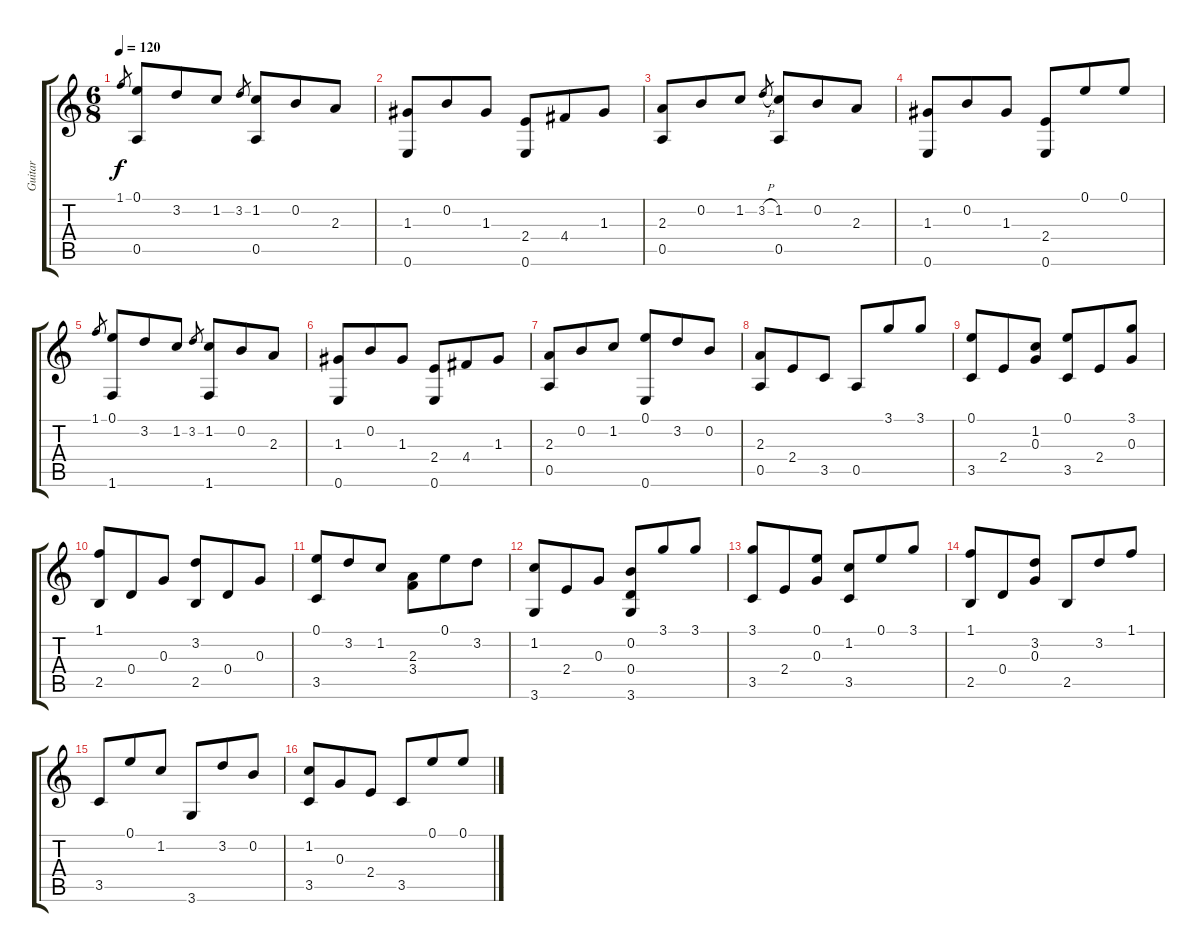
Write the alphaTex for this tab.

\track ("Guitar" "Guitar") {instrument acousticguitarnylon}
\staff {score tabs}
\tuning (E4 B3 G3 D3 A2 E2) {hide}
\ts (6 8)
\tempo 120
\clef g2
\ks c
1.1.8{gr dy f} (0.1 0.5).8 3.2.8 1.2.8 3.2.8{gr} (1.2 0.5).8 0.2.8 2.3.8 |
(1.3 0.6).8 0.2.8 1.3.8 (2.4 0.6).8 4.4.8 1.3.8 |
(2.3 0.5).8 0.2.8 1.2.8 3.2{h}.8{gr} (1.2 0.5).8 0.2.8 2.3.8 |
(1.3 0.6).8 0.2.8 1.3.8 (2.4 0.6).8 0.1.8 0.1.8 |
1.1.8{gr} (0.1 1.6).8 3.2.8 1.2.8 3.2.8{gr} (1.2 1.6).8 0.2.8 2.3.8 |
(1.3 0.6).8 0.2.8 1.3.8 (2.4 0.6).8 4.4.8 1.3.8 |
(2.3 0.5).8 0.2.8 1.2.8 (0.1 0.6).8 3.2.8 0.2.8 |
(2.3 0.5).8 2.4.8 3.5.8 0.5.8 3.1.8 3.1.8 |
(0.1 3.5).8 2.4.8 (1.2 0.3).8 (0.1 3.5).8 2.4.8 (3.1 0.3).8 |
(1.1 2.5).8 0.4.8 0.3.8 (3.2 2.5).8 0.4.8 0.3.8 |
(0.1 3.5).8 3.2.8 1.2.8 (2.3 3.4).8 0.1.8 3.2.8 |
(1.2 3.6).8 2.4.8 0.3.8 (0.2 0.4 3.6).8 3.1.8 3.1.8 |
(3.1 3.5).8 2.4.8 (0.1 0.3).8 (1.2 3.5).8 0.1.8 3.1.8 |
(1.1 2.5).8 0.4.8 (3.2 0.3).8 2.5.8 3.2.8 1.1.8 |
3.5.8 0.1.8 1.2.8 3.6.8 3.2.8 0.2.8 |
(1.2 3.5).8 0.3.8 2.4.8 3.5.8 0.1.8 0.1.8
